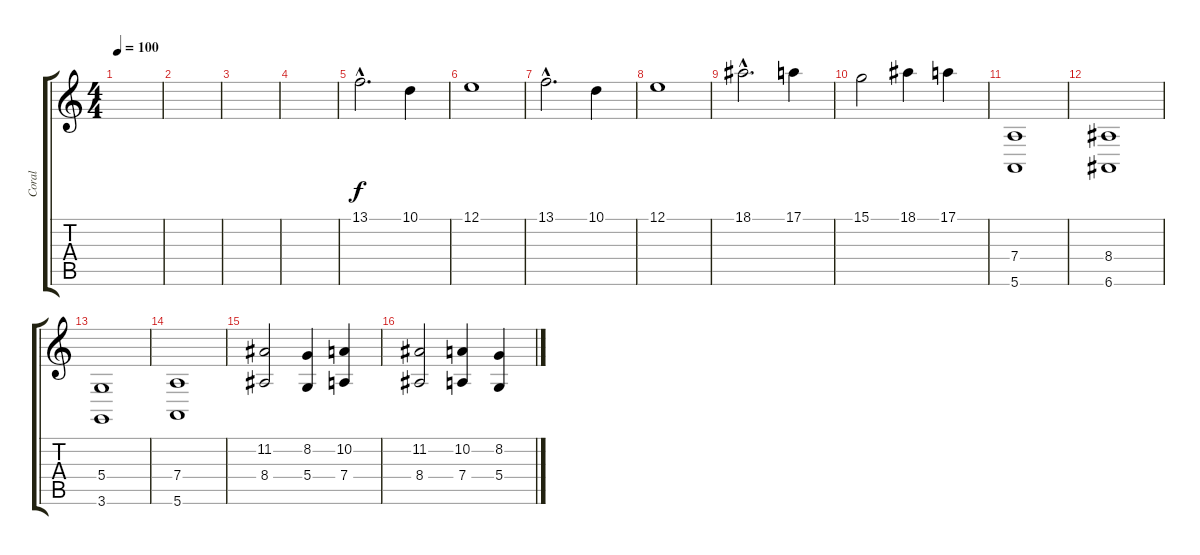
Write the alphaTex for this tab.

\track ("Coral" "Coral") {instrument synthvoice}
\staff {score tabs}
\tuning (E4 B3 G3 D3 A2 E2) {hide}
\ts (4 4)
\tempo 100
\clef g2
\ks c
|
|
|
|
13.1{hac}.2{d} 10.1.4 |
12.1.1 |
13.1{hac}.2{d} 10.1.4 |
12.1.1 |
18.1{hac}.2{d} 17.1.4 |
15.1.2 18.1.4 17.1.4 |
(7.4 5.6).1{volume 6 balance 10} |
(8.4 6.6).1 |
(5.4 3.6).1 |
(7.4 5.6).1 |
(11.2 8.4).2 (8.2 5.4).4 (10.2 7.4).4 |
(11.2 8.4).2 (10.2 7.4).4 (8.2 5.4).4
